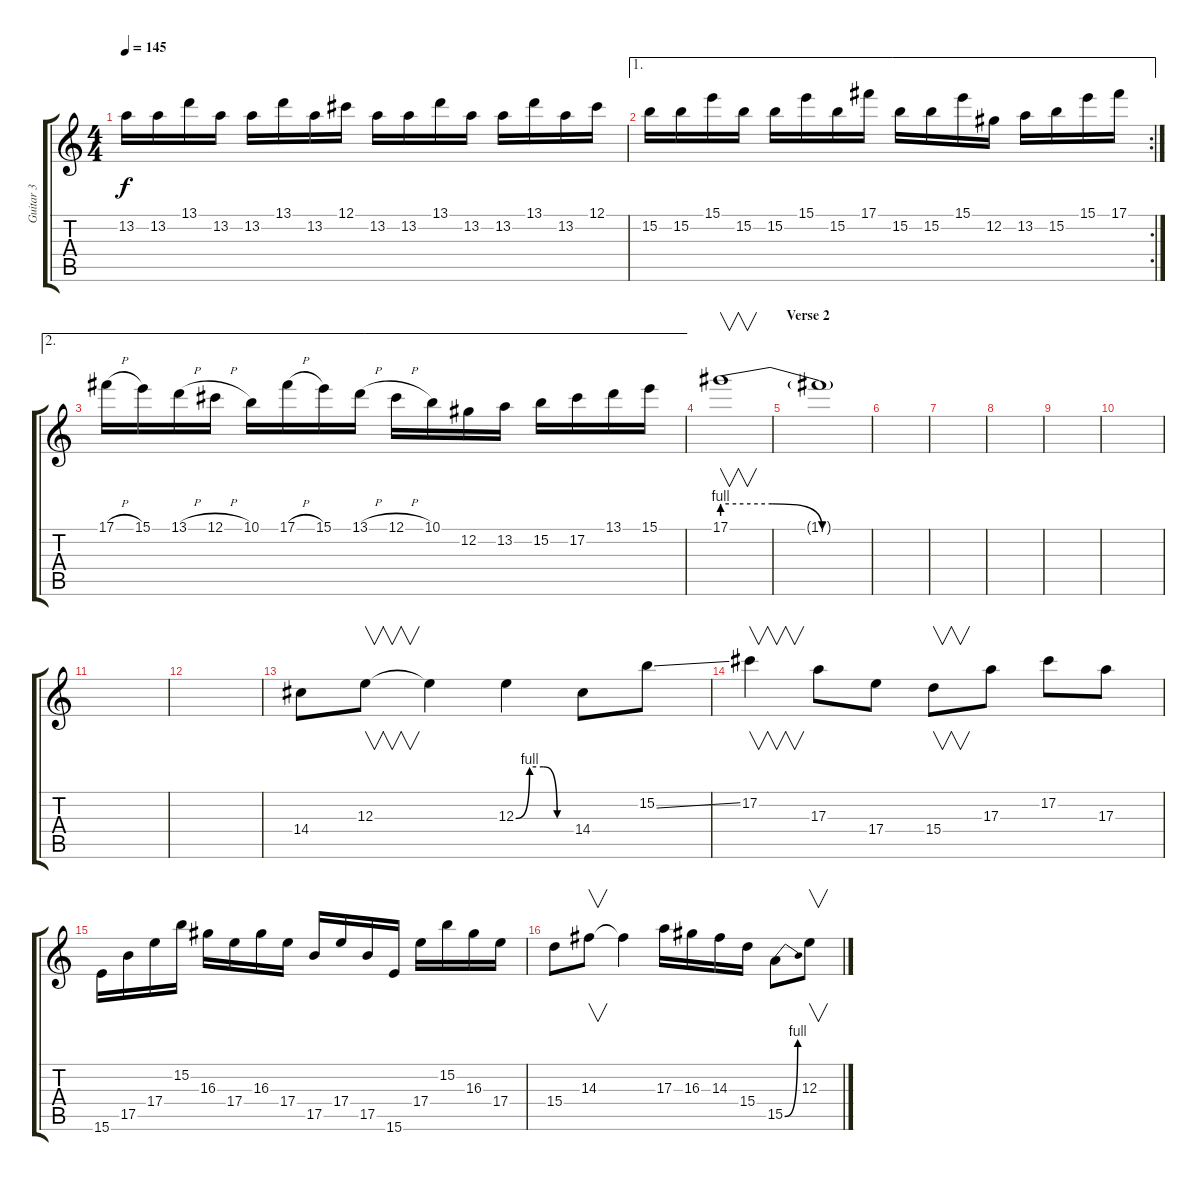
\track ("Guitar 3" "Guitar 3") {instrument distortionguitar}
\staff {score tabs}
\tuning (Db4 Ab3 E3 B2 Gb2 Db2) {hide}
\ts (4 4)
\tempo 145
\clef g2
\ks c
13.2.16{dy f} 13.2.16 13.1.16 13.2.16 13.2.16 13.1.16 13.2.16 12.1.16 13.2.16 13.2.16 13.1.16 13.2.16 13.2.16 13.1.16 13.2.16 12.1.16 |
\ae 1
\rc 2
15.2.16 15.2.16 15.1.16 15.2.16 15.2.16 15.1.16 15.2.16 17.1.16 15.2.16 15.2.16 15.1.16 12.2.16 13.2.16 15.2.16 15.1.16 17.1.16 |
\ae 2
17.1{h}.16 15.1.16 13.1{h}.16 12.1{h}.16 10.1.16 17.1{h}.16 15.1.16 13.1{h}.16 12.1{h}.16 10.1.16 12.2.16 13.2.16 15.2.16 17.2.16 13.1.16 15.1.16 |
17.1{be (custom 0 4 20 4 40 0 60 0)}.1{v} |
\section ("" "Verse 2")
17.1{t}.1 |
|
|
|
|
|
|
|
14.4.8 12.3.8{v} 12.3{t}.4 12.3{be (custom 0 0 15 4 30 4 45 0 60 0)}.4 14.4.8 15.2{ss}.8 |
17.2.4{v} 17.3.8 17.4.8 15.4.8{v} 17.3.8 17.2.8 17.3.8 |
15.6.16 17.5.16 17.4.16 15.2.16 16.3.16 17.4.16 16.3.16 17.4.16 17.5.16 17.4.16 17.5.16 15.6.16 17.4.16 15.2.16 16.3.16 17.4.16 |
15.4.8 14.3.8{v} 14.3{t}.4 17.3.16 16.3.16 14.3.16 15.4.16 15.5{be (bend 0 0 60 4)}.8 12.3.8{v}
